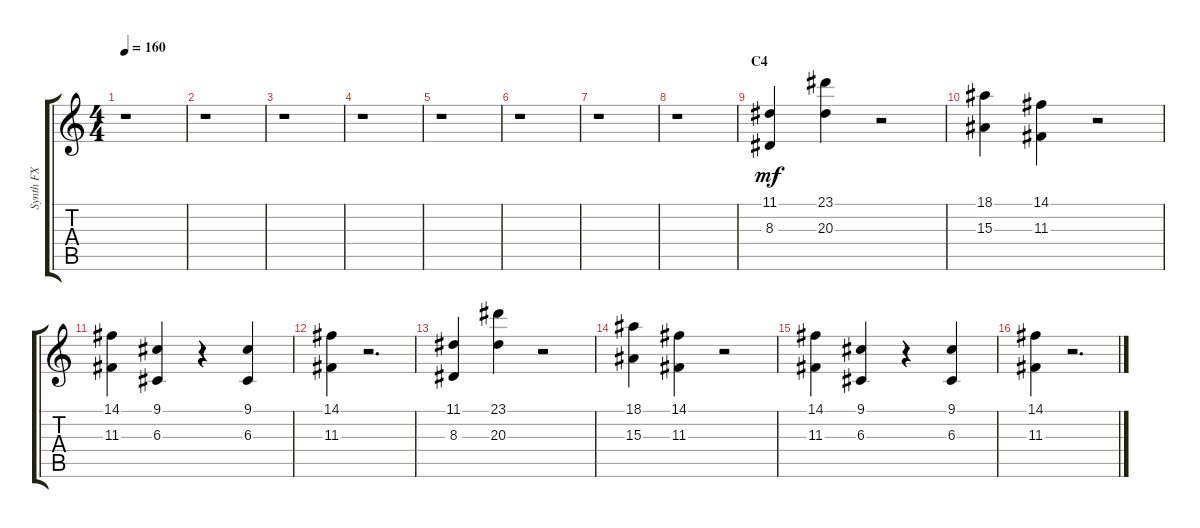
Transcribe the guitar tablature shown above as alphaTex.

\track ("Synth FX" "Synth FX") {instrument fx5brightness}
\staff {score tabs}
\tuning (E4 B3 G3 D3 A2 E2) {hide}
\ts (4 4)
\tempo 160
\clef g2
\ks c
r.1{dy f} |
r.1 |
r.1 |
r.1 |
r.1 |
r.1 |
r.1 |
r.1 |
\section ("" "C4")
(11.1 8.3).4{dy mf} (23.1 20.3).4 r.2 |
(18.1 15.3).4 (14.1 11.3).4 r.2 |
(14.1 11.3).4 (9.1 6.3).4 r.4 (9.1 6.3).4 |
(14.1 11.3).4 r.2{d} |
(11.1 8.3).4 (23.1 20.3).4 r.2 |
(18.1 15.3).4 (14.1 11.3).4 r.2 |
(14.1 11.3).4 (9.1 6.3).4 r.4 (9.1 6.3).4 |
(14.1 11.3).4 r.2{d}
